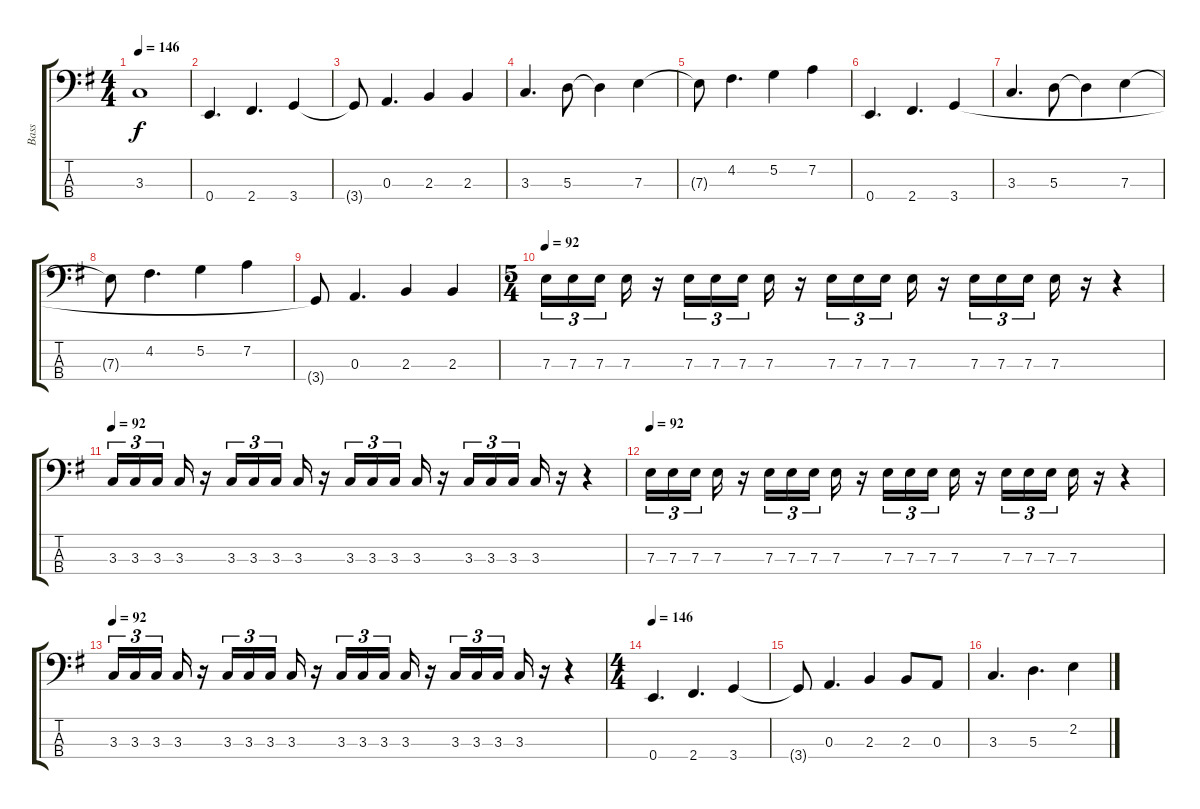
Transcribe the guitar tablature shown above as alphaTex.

\track ("Bass" "Bass") {instrument electricbassfinger}
\staff {score tabs}
\tuning (G2 D2 A1 E1) {hide}
\ts (4 4)
\tempo 146
\clef f4
\ks g
3.3{t}.1{dy f} |
0.4.4{d} 2.4.4{d} 3.4.4 |
3.4{t}.8 0.3.4{d} 2.3.4 2.3.4 |
3.3.4{d} 5.3.8 5.3{t}.4 7.3.4 |
7.3{t}.8 4.2.4{d} 5.2.4 7.2.4 |
0.4.4{d} 2.4.4{d} 3.4.4 |
3.3.4{d} 5.3.8 5.3{t}.4 7.3.4 |
7.3{t}.8 4.2.4{d} 5.2.4 7.2.4 |
3.4{t}.8 0.3.4{d} 2.3.4 2.3.4 |
\ts (5 4)
\tempo 92
7.3.16{tu (3 2)} 7.3.16{tu (3 2)} 7.3.16{tu (3 2) beam splitsecondary} 7.3.16 r.16 7.3.16{tu (3 2)} 7.3.16{tu (3 2)} 7.3.16{tu (3 2) beam splitsecondary} 7.3.16 r.16 7.3.16{tu (3 2)} 7.3.16{tu (3 2)} 7.3.16{tu (3 2) beam splitsecondary} 7.3.16 r.16 7.3.16{tu (3 2)} 7.3.16{tu (3 2)} 7.3.16{tu (3 2) beam splitsecondary} 7.3.16 r.16 r.4 |
\tempo 92
3.3.16{tu (3 2)} 3.3.16{tu (3 2)} 3.3.16{tu (3 2) beam splitsecondary} 3.3.16 r.16 3.3.16{tu (3 2)} 3.3.16{tu (3 2)} 3.3.16{tu (3 2) beam splitsecondary} 3.3.16 r.16 3.3.16{tu (3 2)} 3.3.16{tu (3 2)} 3.3.16{tu (3 2) beam splitsecondary} 3.3.16 r.16 3.3.16{tu (3 2)} 3.3.16{tu (3 2)} 3.3.16{tu (3 2) beam splitsecondary} 3.3.16 r.16 r.4 |
\tempo 92
7.3.16{tu (3 2)} 7.3.16{tu (3 2)} 7.3.16{tu (3 2) beam splitsecondary} 7.3.16 r.16 7.3.16{tu (3 2)} 7.3.16{tu (3 2)} 7.3.16{tu (3 2) beam splitsecondary} 7.3.16 r.16 7.3.16{tu (3 2)} 7.3.16{tu (3 2)} 7.3.16{tu (3 2) beam splitsecondary} 7.3.16 r.16 7.3.16{tu (3 2)} 7.3.16{tu (3 2)} 7.3.16{tu (3 2) beam splitsecondary} 7.3.16 r.16 r.4 |
\tempo 92
3.3.16{tu (3 2)} 3.3.16{tu (3 2)} 3.3.16{tu (3 2) beam splitsecondary} 3.3.16 r.16 3.3.16{tu (3 2)} 3.3.16{tu (3 2)} 3.3.16{tu (3 2) beam splitsecondary} 3.3.16 r.16 3.3.16{tu (3 2)} 3.3.16{tu (3 2)} 3.3.16{tu (3 2) beam splitsecondary} 3.3.16 r.16 3.3.16{tu (3 2)} 3.3.16{tu (3 2)} 3.3.16{tu (3 2) beam splitsecondary} 3.3.16 r.16 r.4 |
\ts (4 4)
\tempo 146
0.4.4{d} 2.4.4{d} 3.4.4 |
3.4{t}.8 0.3.4{d} 2.3.4 2.3.8 0.3.8 |
3.3.4{d} 5.3.4{d} 2.2.4
